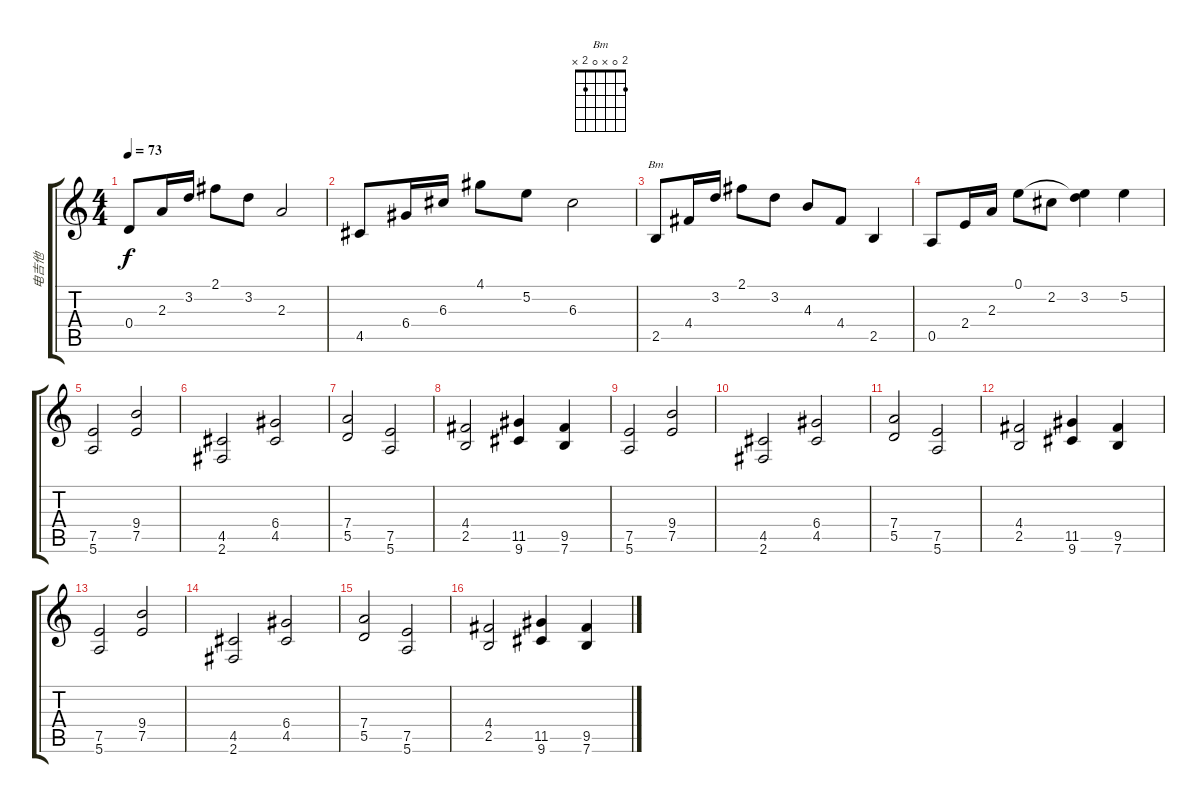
\track ("电吉他" "电吉他") {instrument distortionguitar}
\staff {score tabs}
\tuning (E4 B3 G3 D3 A2 E2) {hide}
\chord ("Bm" 2 0 x 0 2 x)
\ts (4 4)
\tempo 73
\clef g2
\ks c
0.4.8{dy f} 2.3.16 3.2.16 2.1.8 3.2.8 2.3.2 |
4.5.8 6.4.16 6.3.16 4.1.8 5.2.8 6.3.2 |
2.5.8{ch "Bm"} 4.4.16 3.2.16 2.1.8 3.2.8 4.3.8 4.4.8 2.5.4 |
0.5.8 2.4.16 2.3.16 0.1.8 2.2.8 (0.1{t} 3.2).4 5.2.4 |
(7.5 5.6).2 (9.4 7.5).2 |
(4.5 2.6).2 (6.4 4.5).2 |
(7.4 5.5).2 (7.5 5.6).2 |
(4.4 2.5).2 (11.5 9.6).4 (9.5 7.6).4 |
(7.5 5.6).2 (9.4 7.5).2 |
(4.5 2.6).2 (6.4 4.5).2 |
(7.4 5.5).2 (7.5 5.6).2 |
(4.4 2.5).2 (11.5 9.6).4 (9.5 7.6).4 |
(7.5 5.6).2 (9.4 7.5).2 |
(4.5 2.6).2 (6.4 4.5).2 |
(7.4 5.5).2 (7.5 5.6).2 |
(4.4 2.5).2 (11.5 9.6).4 (9.5 7.6).4
